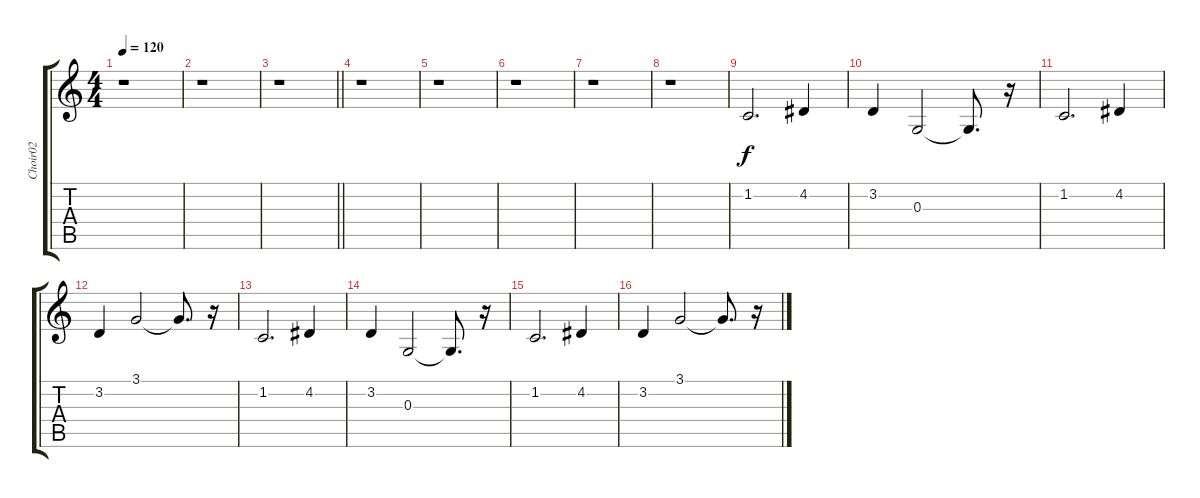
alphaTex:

\track ("Choir02" "Choir02") {instrument choiraahs}
\staff {score tabs}
\tuning (E4 B3 G3 D3 A2 E2) {hide}
\ts (4 4)
\tempo 120
\clef g2
\ks c
r.1{dy f} |
r.1 |
\barLineRight lightlight
r.1 |
r.1 |
r.1 |
r.1 |
r.1 |
r.1 |
1.2.2{d} 4.2.4 |
3.2.4 0.3.2 0.3{t}.8{d} r.16 |
1.2.2{d} 4.2.4 |
3.2.4 3.1.2 3.1{t}.8{d} r.16 |
1.2.2{d} 4.2.4 |
3.2.4 0.3.2 0.3{t}.8{d} r.16 |
1.2.2{d} 4.2.4 |
3.2.4 3.1.2 3.1{t}.8{d} r.16
